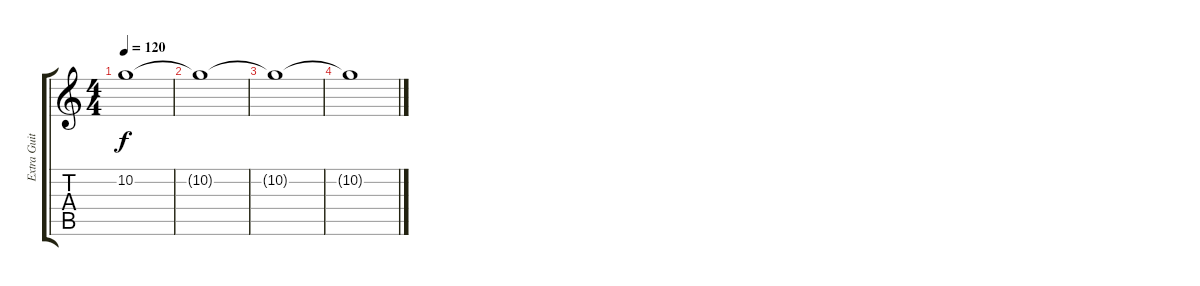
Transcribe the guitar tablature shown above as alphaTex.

\track ("Extra Guitar" "Extra Guit") {instrument overdrivenguitar}
\staff {score tabs}
\tuning (D4 A3 F3 C3 G2 C2) {hide}
\ts (4 4)
\section ("" "")
\tempo 120
\clef g2
\ks c
10.2.1{dy f volume 0} |
10.2{t}.1 |
10.2{t}.1 |
10.2{t}.1
